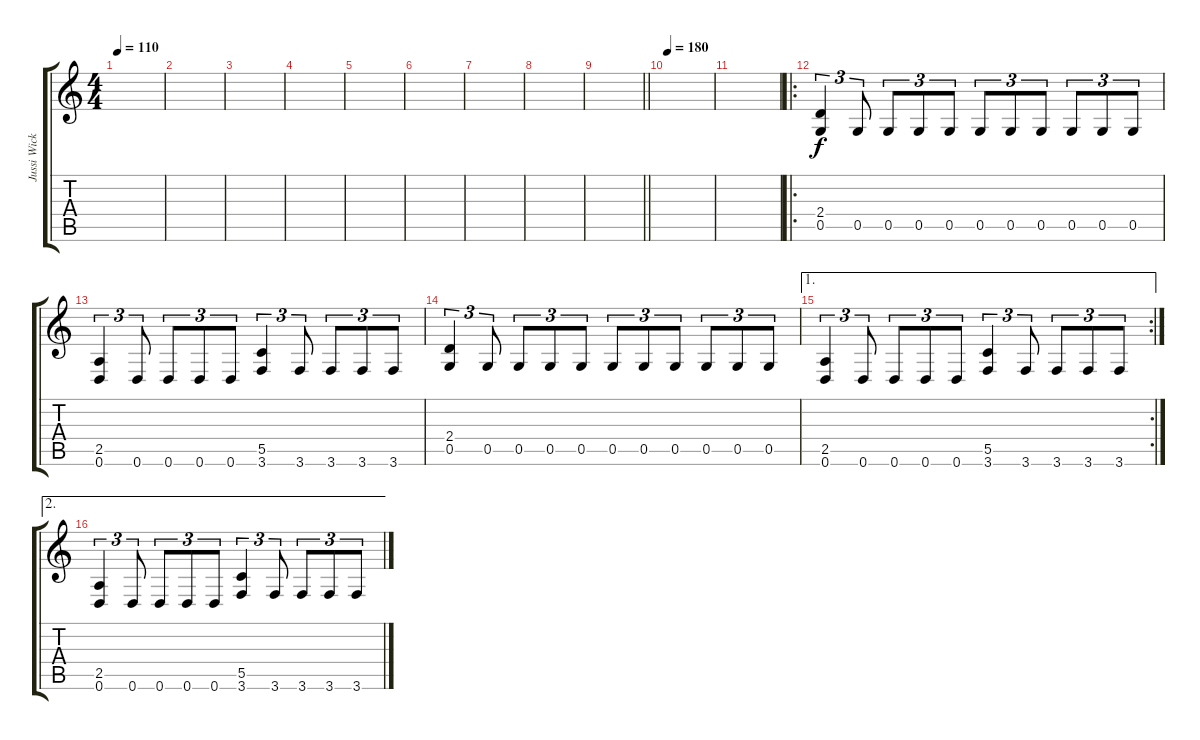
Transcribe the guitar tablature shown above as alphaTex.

\track ("Jussi Wickström" "Jussi Wick") {instrument distortionguitar}
\staff {score tabs}
\tuning (D4 A3 F3 C3 G2 D2) {hide}
\ts (4 4)
\tempo 110
\clef g2
\ks c
|
|
|
|
|
|
|
|
\barLineRight lightlight
|
\section ("" "")
\tempo 180
|
|
\ro
(2.4 0.5).4{tu (3 2)} 0.5.8{tu (3 2)} 0.5.8{tu (3 2)} 0.5.8{tu (3 2)} 0.5.8{tu (3 2)} 0.5.8{tu (3 2)} 0.5.8{tu (3 2)} 0.5.8{tu (3 2)} 0.5.8{tu (3 2)} 0.5.8{tu (3 2)} 0.5.8{tu (3 2)} |
(2.5 0.6).4{tu (3 2)} 0.6.8{tu (3 2)} 0.6.8{tu (3 2)} 0.6.8{tu (3 2)} 0.6.8{tu (3 2)} (5.5 3.6).4{tu (3 2)} 3.6.8{tu (3 2)} 3.6.8{tu (3 2)} 3.6.8{tu (3 2)} 3.6.8{tu (3 2)} |
(2.4 0.5).4{tu (3 2)} 0.5.8{tu (3 2)} 0.5.8{tu (3 2)} 0.5.8{tu (3 2)} 0.5.8{tu (3 2)} 0.5.8{tu (3 2)} 0.5.8{tu (3 2)} 0.5.8{tu (3 2)} 0.5.8{tu (3 2)} 0.5.8{tu (3 2)} 0.5.8{tu (3 2)} |
\ae 1
\rc 2
(2.5 0.6).4{tu (3 2)} 0.6.8{tu (3 2)} 0.6.8{tu (3 2)} 0.6.8{tu (3 2)} 0.6.8{tu (3 2)} (5.5 3.6).4{tu (3 2)} 3.6.8{tu (3 2)} 3.6.8{tu (3 2)} 3.6.8{tu (3 2)} 3.6.8{tu (3 2)} |
\ae 2
(2.5 0.6).4{tu (3 2)} 0.6.8{tu (3 2)} 0.6.8{tu (3 2)} 0.6.8{tu (3 2)} 0.6.8{tu (3 2)} (5.5 3.6).4{tu (3 2)} 3.6.8{tu (3 2)} 3.6.8{tu (3 2)} 3.6.8{tu (3 2)} 3.6.8{tu (3 2)}
